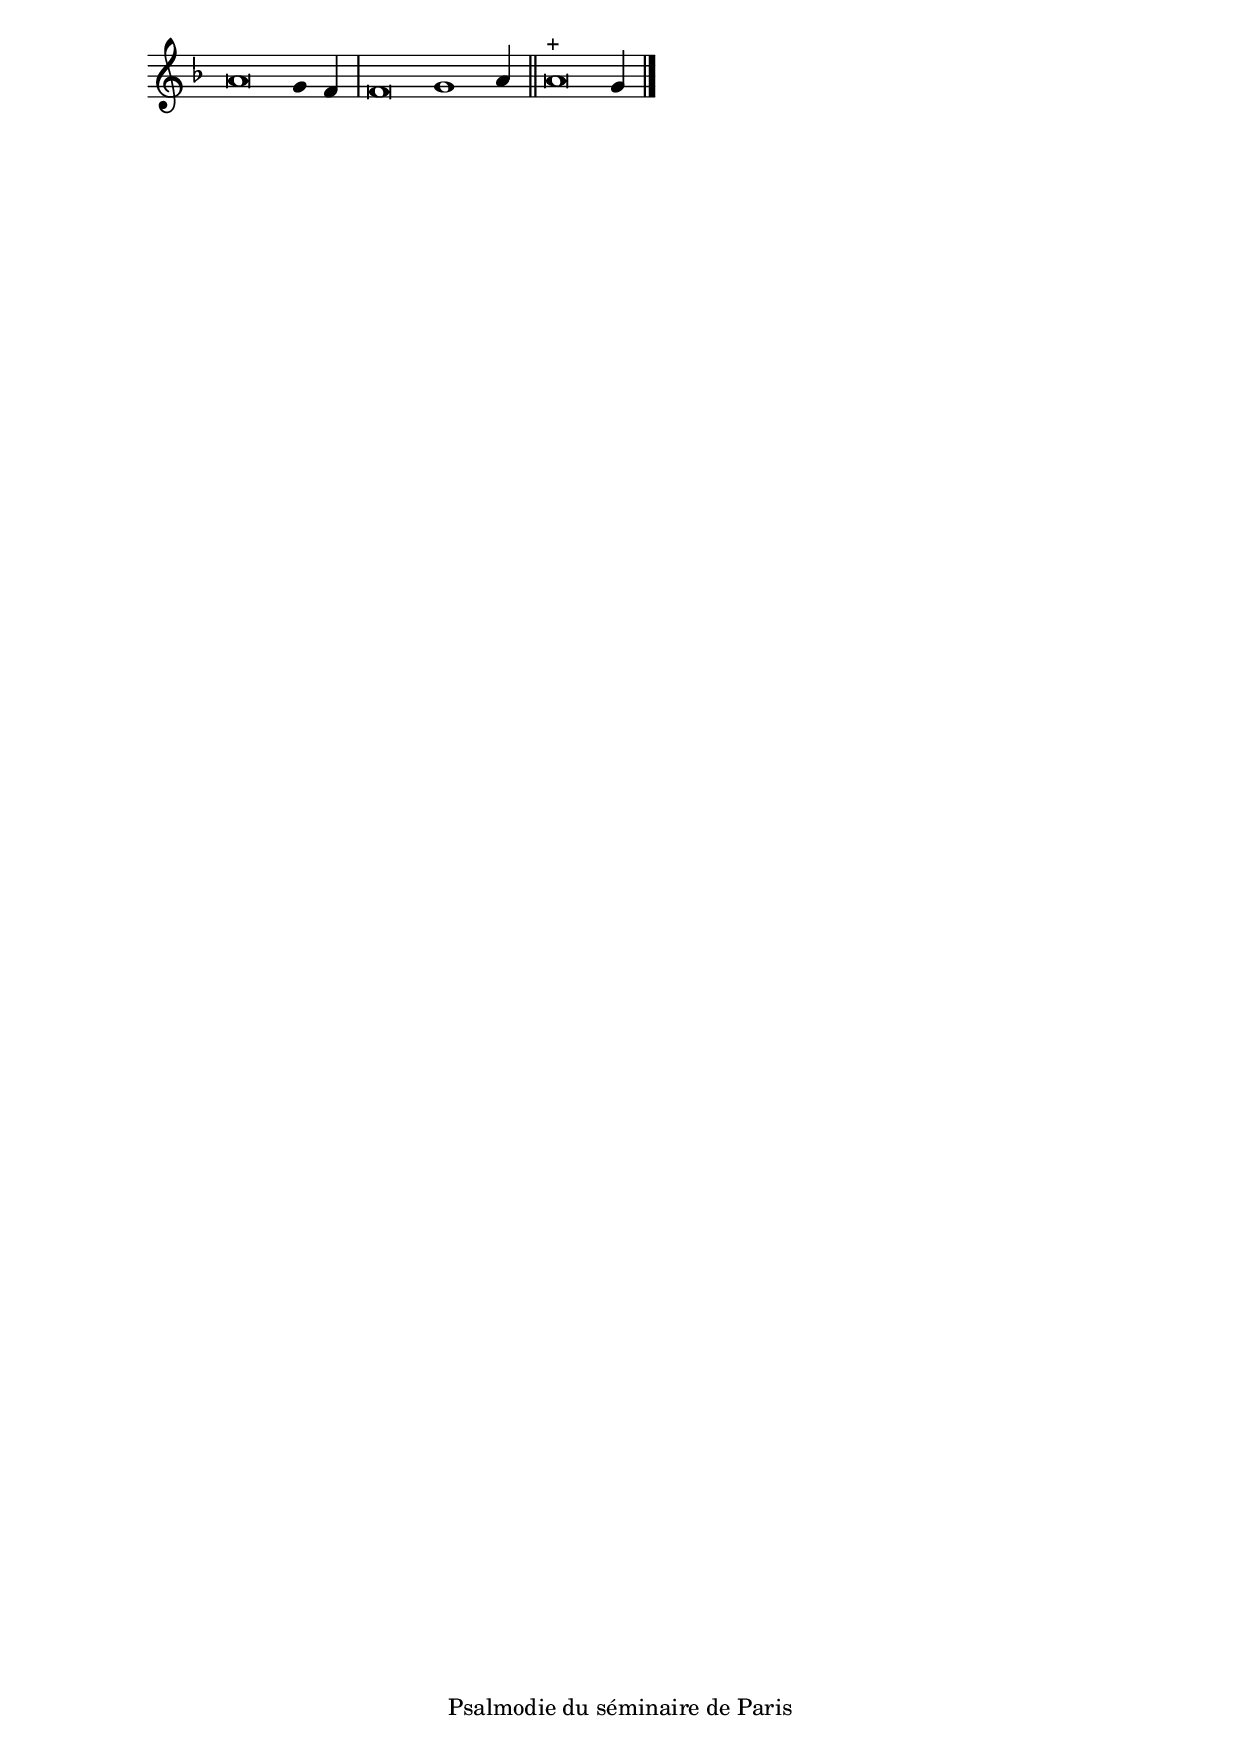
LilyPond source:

\version "2.20.0"
\language "italiano"

stemOff = \hide Staff.Stem
stemOn  = \undo \stemOff

\header {
  %title = "Psaume 17"
  %tagline = ##f
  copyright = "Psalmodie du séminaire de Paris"
}

\score {
  \new Staff \with { \remove "Time_signature_engraver" }
  \relative
  {
    \key fa \major
    \cadenzaOn
    \stemOff la'\breve sol4 \stemOn fa4
    \bar "|"
    \stemOff fa\breve sol1 \stemOn la4
    \bar "||"
    \stemOff la\breve^\markup{+} \stemOn sol4
    \bar "|."
  }
}